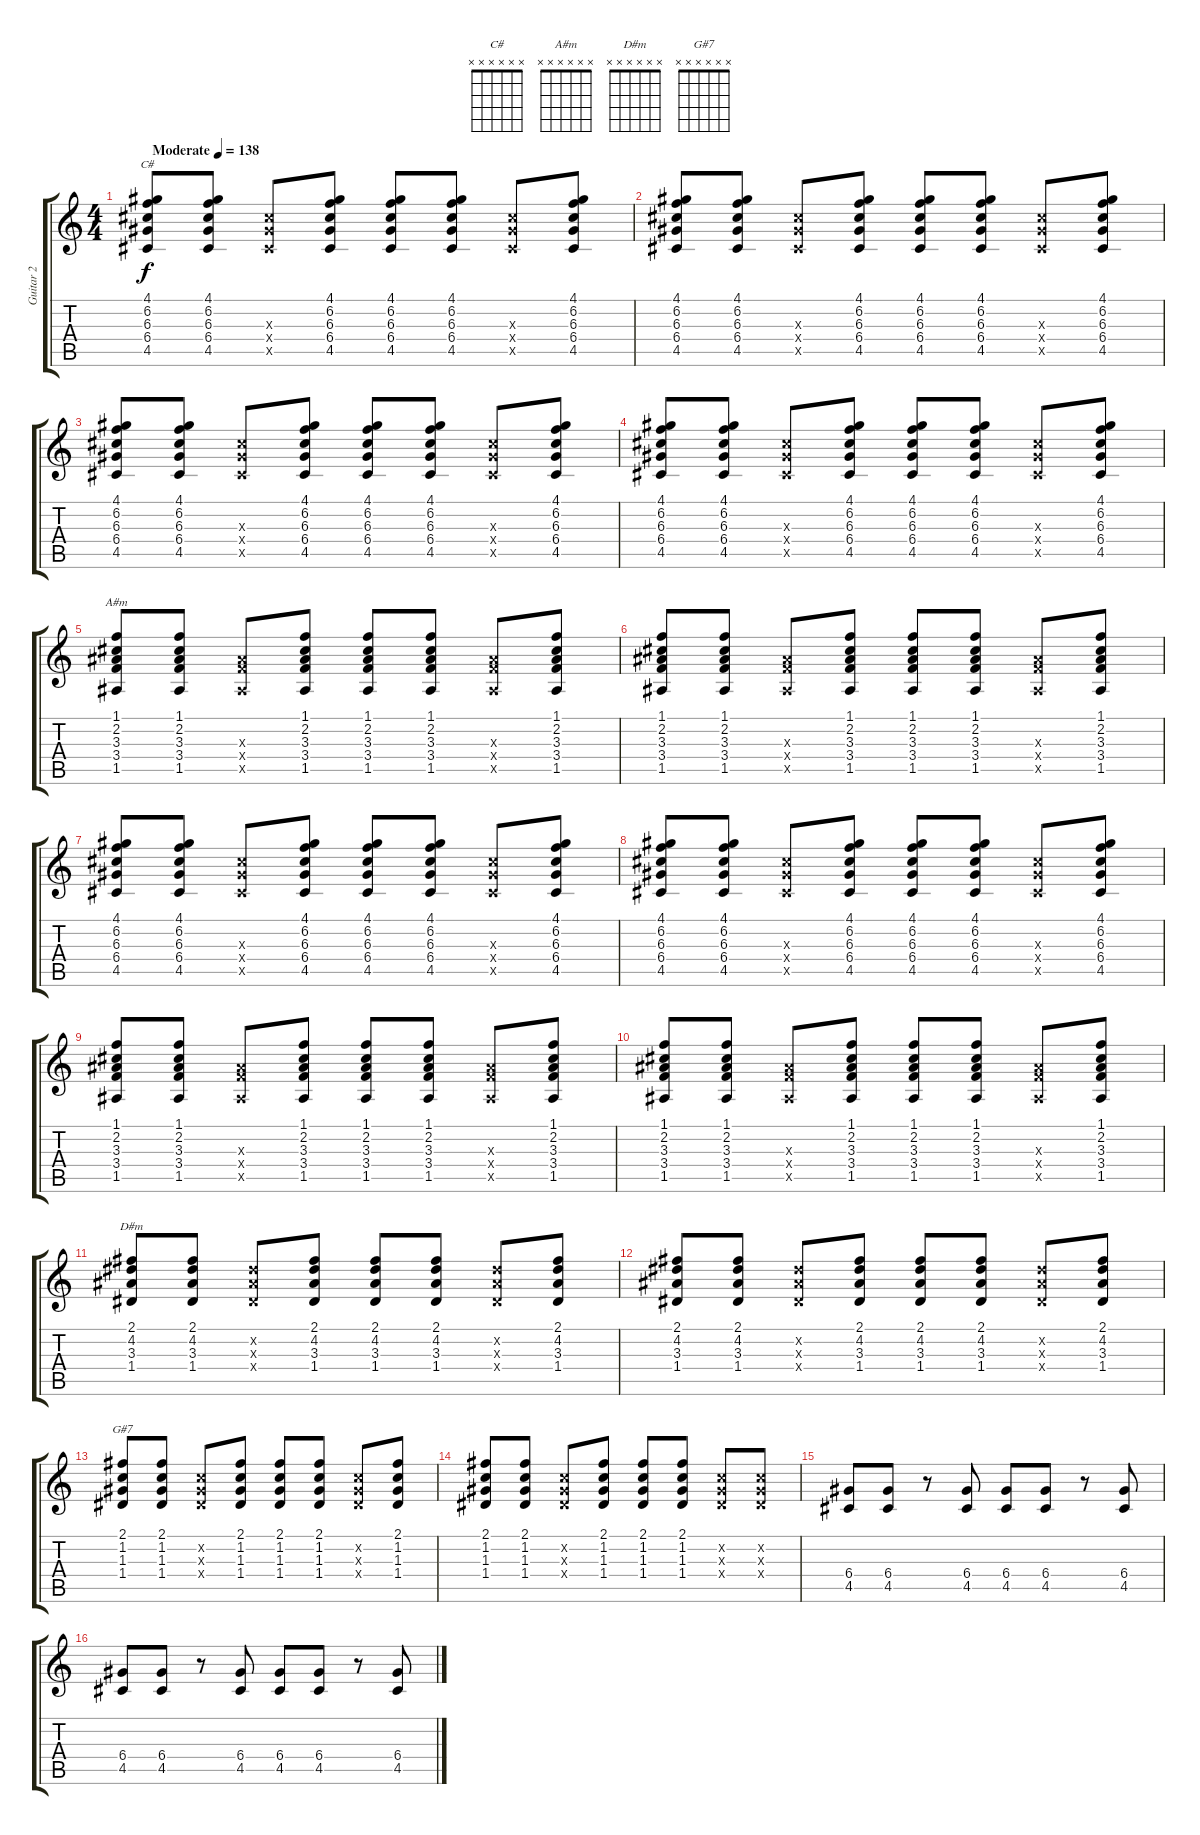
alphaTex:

\track ("Guitar 2" "Guitar 2") {instrument distortionguitar}
\staff {score tabs}
\tuning (E4 B3 G3 D3 A2 D2) {hide}
\chord ("C#" x x x x x x)
\chord ("A#m" x x x x x x)
\chord ("D#m" x x x x x x)
\chord ("G#7" x x x x x x)
\ts (4 4)
\tempo (138 "Moderate")
\clef g2
\ks c
(4.1 6.2 6.3 6.4 4.5).8{ch "C#" dy f instrument acousticguitarsteel} (4.1 6.2 6.3 6.4 4.5).8 (6.3{x} 6.4{x} 4.5{x}).8 (4.1 6.2 6.3 6.4 4.5).8 (4.1 6.2 6.3 6.4 4.5).8 (4.1 6.2 6.3 6.4 4.5).8 (6.3{x} 6.4{x} 4.5{x}).8 (4.1 6.2 6.3 6.4 4.5).8 |
(4.1 6.2 6.3 6.4 4.5).8 (4.1 6.2 6.3 6.4 4.5).8 (6.3{x} 6.4{x} 4.5{x}).8 (4.1 6.2 6.3 6.4 4.5).8 (4.1 6.2 6.3 6.4 4.5).8 (4.1 6.2 6.3 6.4 4.5).8 (6.3{x} 6.4{x} 4.5{x}).8 (4.1 6.2 6.3 6.4 4.5).8 |
(4.1 6.2 6.3 6.4 4.5).8 (4.1 6.2 6.3 6.4 4.5).8 (6.3{x} 6.4{x} 4.5{x}).8 (4.1 6.2 6.3 6.4 4.5).8 (4.1 6.2 6.3 6.4 4.5).8 (4.1 6.2 6.3 6.4 4.5).8 (6.3{x} 6.4{x} 4.5{x}).8 (4.1 6.2 6.3 6.4 4.5).8 |
(4.1 6.2 6.3 6.4 4.5).8 (4.1 6.2 6.3 6.4 4.5).8 (6.3{x} 6.4{x} 4.5{x}).8 (4.1 6.2 6.3 6.4 4.5).8 (4.1 6.2 6.3 6.4 4.5).8 (4.1 6.2 6.3 6.4 4.5).8 (6.3{x} 6.4{x} 4.5{x}).8 (4.1 6.2 6.3 6.4 4.5).8 |
(1.1 2.2 3.3 3.4 1.5).8{ch "A#m"} (1.1 2.2 3.3 3.4 1.5).8 (3.3{x} 3.4{x} 1.5{x}).8 (1.1 2.2 3.3 3.4 1.5).8 (1.1 2.2 3.3 3.4 1.5).8 (1.1 2.2 3.3 3.4 1.5).8 (3.3{x} 3.4{x} 1.5{x}).8 (1.1 2.2 3.3 3.4 1.5).8 |
(1.1 2.2 3.3 3.4 1.5).8 (1.1 2.2 3.3 3.4 1.5).8 (3.3{x} 3.4{x} 1.5{x}).8 (1.1 2.2 3.3 3.4 1.5).8 (1.1 2.2 3.3 3.4 1.5).8 (1.1 2.2 3.3 3.4 1.5).8 (3.3{x} 3.4{x} 1.5{x}).8 (1.1 2.2 3.3 3.4 1.5).8 |
(4.1 6.2 6.3 6.4 4.5).8 (4.1 6.2 6.3 6.4 4.5).8 (6.3{x} 6.4{x} 4.5{x}).8 (4.1 6.2 6.3 6.4 4.5).8 (4.1 6.2 6.3 6.4 4.5).8 (4.1 6.2 6.3 6.4 4.5).8 (6.3{x} 6.4{x} 4.5{x}).8 (4.1 6.2 6.3 6.4 4.5).8 |
(4.1 6.2 6.3 6.4 4.5).8 (4.1 6.2 6.3 6.4 4.5).8 (6.3{x} 6.4{x} 4.5{x}).8 (4.1 6.2 6.3 6.4 4.5).8 (4.1 6.2 6.3 6.4 4.5).8 (4.1 6.2 6.3 6.4 4.5).8 (6.3{x} 6.4{x} 4.5{x}).8 (4.1 6.2 6.3 6.4 4.5).8 |
(1.1 2.2 3.3 3.4 1.5).8 (1.1 2.2 3.3 3.4 1.5).8 (3.3{x} 3.4{x} 1.5{x}).8 (1.1 2.2 3.3 3.4 1.5).8 (1.1 2.2 3.3 3.4 1.5).8 (1.1 2.2 3.3 3.4 1.5).8 (3.3{x} 3.4{x} 1.5{x}).8 (1.1 2.2 3.3 3.4 1.5).8 |
(1.1 2.2 3.3 3.4 1.5).8 (1.1 2.2 3.3 3.4 1.5).8 (3.3{x} 3.4{x} 1.5{x}).8 (1.1 2.2 3.3 3.4 1.5).8 (1.1 2.2 3.3 3.4 1.5).8 (1.1 2.2 3.3 3.4 1.5).8 (3.3{x} 3.4{x} 1.5{x}).8 (1.1 2.2 3.3 3.4 1.5).8 |
(2.1 4.2 3.3 1.4).8{ch "D#m"} (2.1 4.2 3.3 1.4).8 (4.2{x} 3.3{x} 1.4{x}).8 (2.1 4.2 3.3 1.4).8 (2.1 4.2 3.3 1.4).8 (2.1 4.2 3.3 1.4).8 (4.2{x} 3.3{x} 1.4{x}).8 (2.1 4.2 3.3 1.4).8 |
(2.1 4.2 3.3 1.4).8 (2.1 4.2 3.3 1.4).8 (4.2{x} 3.3{x} 1.4{x}).8 (2.1 4.2 3.3 1.4).8 (2.1 4.2 3.3 1.4).8 (2.1 4.2 3.3 1.4).8 (4.2{x} 3.3{x} 1.4{x}).8 (2.1 4.2 3.3 1.4).8 |
(2.1 1.2 1.3 1.4).8{ch "G#7"} (2.1 1.2 1.3 1.4).8 (1.2{x} 1.3{x} 1.4{x}).8 (2.1 1.2 1.3 1.4).8 (2.1 1.2 1.3 1.4).8 (2.1 1.2 1.3 1.4).8 (1.2{x} 1.3{x} 1.4{x}).8 (2.1 1.2 1.3 1.4).8 |
(2.1 1.2 1.3 1.4).8 (2.1 1.2 1.3 1.4).8 (1.2{x} 1.3{x} 1.4{x}).8 (2.1 1.2 1.3 1.4).8 (2.1 1.2 1.3 1.4).8 (2.1 1.2 1.3 1.4).8 (1.2{x} 1.3{x} 1.4{x}).8 (1.2{x} 1.3{x} 1.4{x}).8 |
(6.4 4.5).8{volume 16 instrument distortionguitar} (6.4 4.5).8 r.8 (6.4 4.5).8 (6.4 4.5).8 (6.4 4.5).8 r.8 (6.4 4.5).8 |
(6.4 4.5).8 (6.4 4.5).8 r.8 (6.4 4.5).8 (6.4 4.5).8 (6.4 4.5).8 r.8 (6.4 4.5).8
